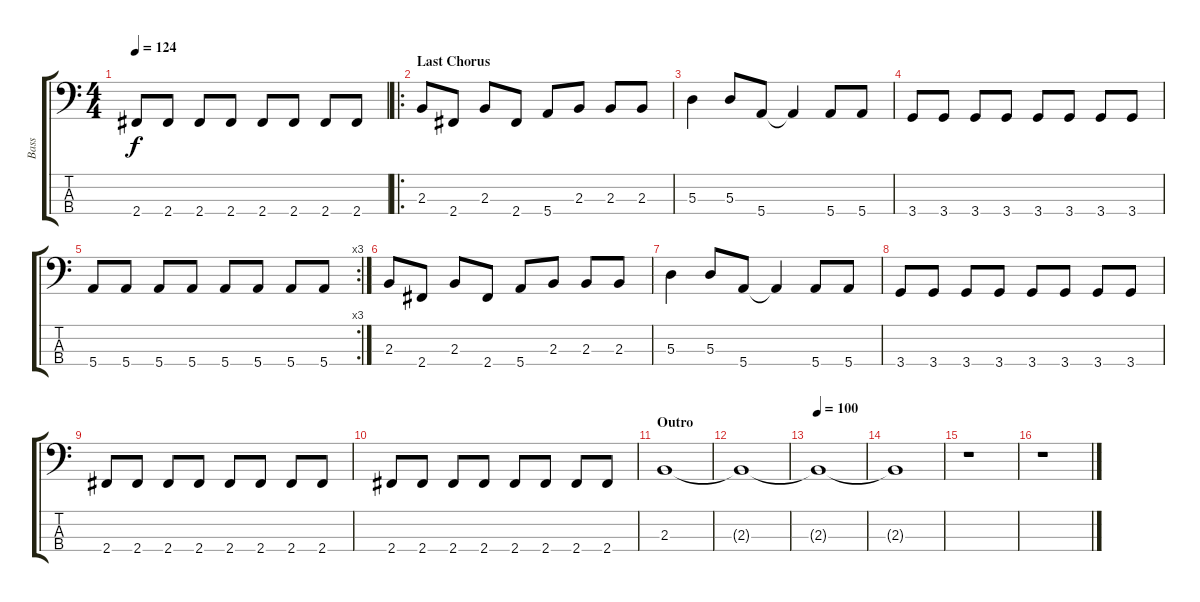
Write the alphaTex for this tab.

\track ("Bass" "Bass") {instrument electricbassfinger}
\staff {score tabs}
\tuning (G2 D2 A1 E1) {hide}
\ts (4 4)
\tempo 124
\clef f4
\ks c
2.4.8{dy f} 2.4.8 2.4.8 2.4.8 2.4.8 2.4.8 2.4.8 2.4.8 |
\ro
\section ("" "Last Chorus")
2.3.8 2.4.8 2.3.8 2.4.8 5.4.8 2.3.8 2.3.8 2.3.8 |
5.3.4 5.3.8 5.4.8 5.4{t}.4 5.4.8 5.4.8 |
3.4.8 3.4.8 3.4.8 3.4.8 3.4.8 3.4.8 3.4.8 3.4.8 |
\rc 3
5.4.8 5.4.8 5.4.8 5.4.8 5.4.8 5.4.8 5.4.8 5.4.8 |
2.3.8 2.4.8 2.3.8 2.4.8 5.4.8 2.3.8 2.3.8 2.3.8 |
5.3.4 5.3.8 5.4.8 5.4{t}.4 5.4.8 5.4.8 |
3.4.8 3.4.8 3.4.8 3.4.8 3.4.8 3.4.8 3.4.8 3.4.8 |
2.4.8 2.4.8 2.4.8 2.4.8 2.4.8 2.4.8 2.4.8 2.4.8 |
2.4.8 2.4.8 2.4.8 2.4.8 2.4.8 2.4.8 2.4.8 2.4.8 |
\section ("" "Outro")
2.3.1 |
2.3{t}.1 |
\tempo 100
2.3{t}.1{volume 0} |
2.3{t}.1 |
r.1 |
r.1
